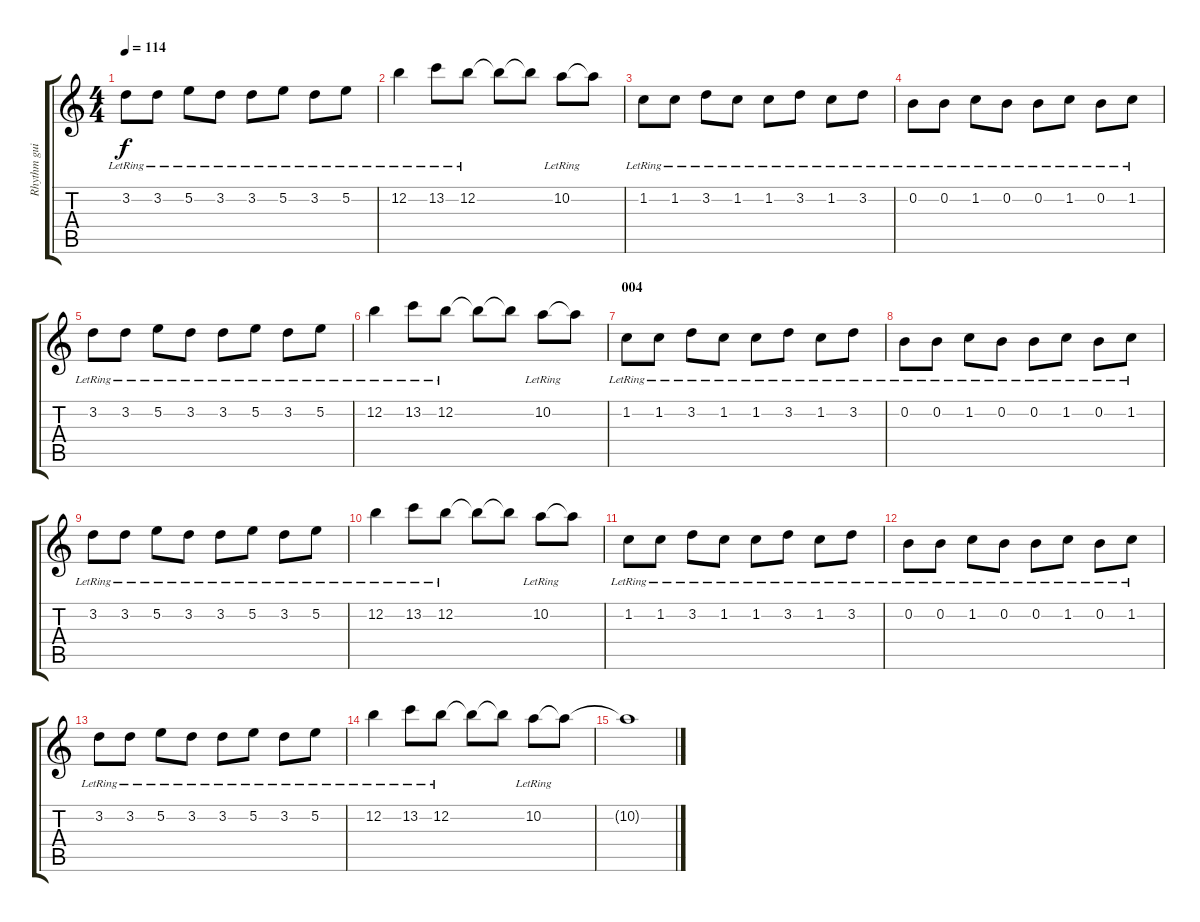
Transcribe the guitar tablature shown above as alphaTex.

\track ("Rhythm guit" "Rhythm gui") {instrument acousticguitarsteel}
\staff {score tabs}
\tuning (E4 B3 G3 D3 A2 E2) {hide}
\ts (4 4)
\tempo 114
\clef g2
\ks c
3.2{lr}.8{dy f} 3.2{lr}.8 5.2{lr}.8 3.2{lr}.8 3.2{lr}.8 5.2{lr}.8 3.2{lr}.8 5.2{lr}.8 |
12.2{lr}.4 13.2{lr}.8 12.2{lr}.8 12.2{t}.8 12.2{t}.8 10.2{lr}.8 10.2{t}.8 |
1.2{lr}.8 1.2{lr}.8 3.2{lr}.8 1.2{lr}.8 1.2{lr}.8 3.2{lr}.8 1.2{lr}.8 3.2{lr}.8 |
0.2{lr}.8 0.2{lr}.8 1.2{lr}.8 0.2{lr}.8 0.2{lr}.8 1.2{lr}.8 0.2{lr}.8 1.2{lr}.8 |
3.2{lr}.8 3.2{lr}.8 5.2{lr}.8 3.2{lr}.8 3.2{lr}.8 5.2{lr}.8 3.2{lr}.8 5.2{lr}.8 |
12.2{lr}.4 13.2{lr}.8 12.2{lr}.8 12.2{t}.8 12.2{t}.8 10.2{lr}.8 10.2{t}.8 |
\section ("" "004")
1.2{lr}.8 1.2{lr}.8 3.2{lr}.8 1.2{lr}.8 1.2{lr}.8 3.2{lr}.8 1.2{lr}.8 3.2{lr}.8 |
0.2{lr}.8 0.2{lr}.8 1.2{lr}.8 0.2{lr}.8 0.2{lr}.8 1.2{lr}.8 0.2{lr}.8 1.2{lr}.8 |
3.2{lr}.8 3.2{lr}.8 5.2{lr}.8 3.2{lr}.8 3.2{lr}.8 5.2{lr}.8 3.2{lr}.8 5.2{lr}.8 |
12.2{lr}.4 13.2{lr}.8 12.2{lr}.8 12.2{t}.8 12.2{t}.8 10.2{lr}.8 10.2{t}.8 |
1.2{lr}.8 1.2{lr}.8 3.2{lr}.8 1.2{lr}.8 1.2{lr}.8 3.2{lr}.8 1.2{lr}.8 3.2{lr}.8 |
0.2{lr}.8 0.2{lr}.8 1.2{lr}.8 0.2{lr}.8 0.2{lr}.8 1.2{lr}.8 0.2{lr}.8 1.2{lr}.8 |
3.2{lr}.8 3.2{lr}.8 5.2{lr}.8 3.2{lr}.8 3.2{lr}.8 5.2{lr}.8 3.2{lr}.8 5.2{lr}.8 |
12.2{lr}.4 13.2{lr}.8 12.2{lr}.8 12.2{t}.8 12.2{t}.8 10.2{lr}.8 10.2{t}.8 |
10.2{t}.1
